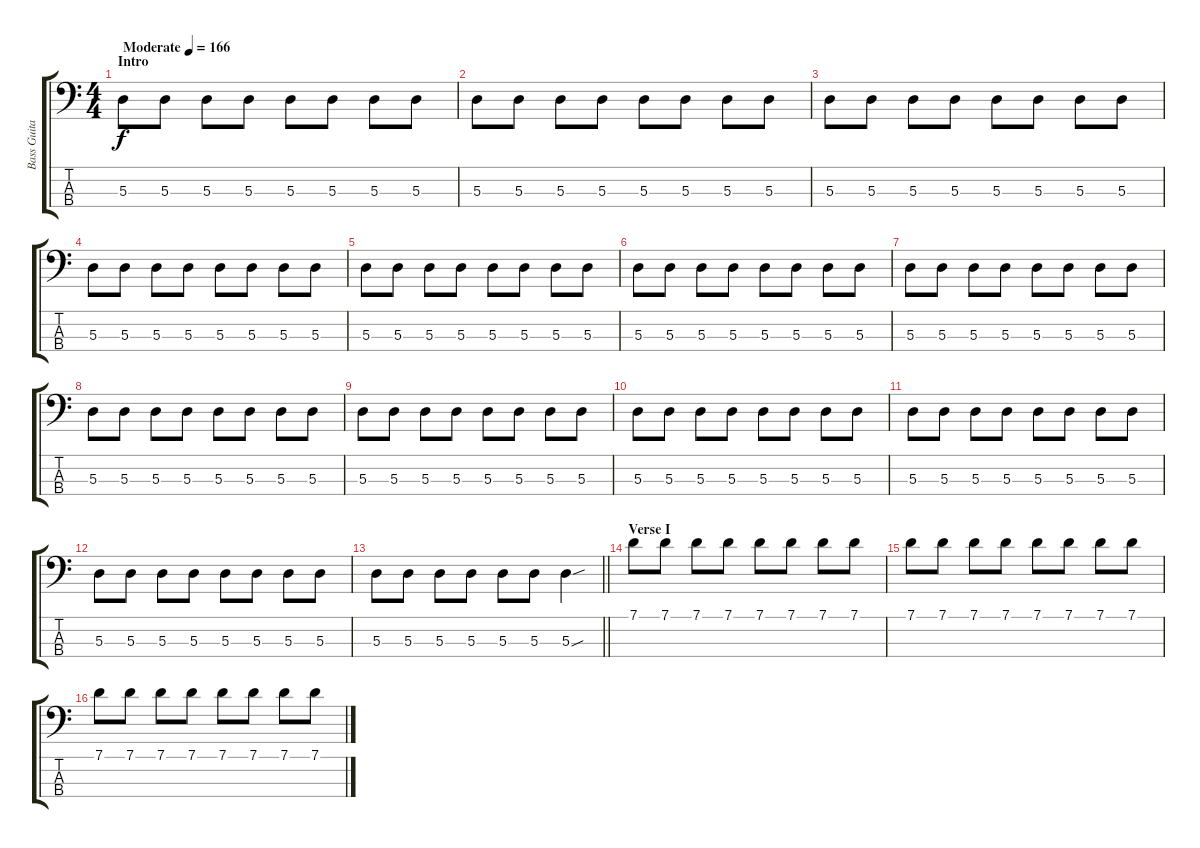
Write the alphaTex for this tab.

\track ("Bass Guitar" "Bass Guita") {instrument electricbasspick}
\staff {score tabs}
\tuning (G2 D2 A1 E1) {hide}
\ts (4 4)
\section ("" "Intro")
\tempo (166 "Moderate")
\clef f4
\ks c
5.3.8{dy f instrument electricbasspick} 5.3.8 5.3.8 5.3.8 5.3.8 5.3.8 5.3.8 5.3.8 |
5.3.8 5.3.8 5.3.8 5.3.8 5.3.8 5.3.8 5.3.8 5.3.8 |
5.3.8 5.3.8 5.3.8 5.3.8 5.3.8 5.3.8 5.3.8 5.3.8 |
5.3.8 5.3.8 5.3.8 5.3.8 5.3.8 5.3.8 5.3.8 5.3.8 |
5.3.8 5.3.8 5.3.8 5.3.8 5.3.8 5.3.8 5.3.8 5.3.8 |
5.3.8 5.3.8 5.3.8 5.3.8 5.3.8 5.3.8 5.3.8 5.3.8 |
5.3.8 5.3.8 5.3.8 5.3.8 5.3.8 5.3.8 5.3.8 5.3.8 |
5.3.8 5.3.8 5.3.8 5.3.8 5.3.8 5.3.8 5.3.8 5.3.8 |
5.3.8 5.3.8 5.3.8 5.3.8 5.3.8 5.3.8 5.3.8 5.3.8 |
5.3.8 5.3.8 5.3.8 5.3.8 5.3.8 5.3.8 5.3.8 5.3.8 |
5.3.8 5.3.8 5.3.8 5.3.8 5.3.8 5.3.8 5.3.8 5.3.8 |
5.3.8 5.3.8 5.3.8 5.3.8 5.3.8 5.3.8 5.3.8 5.3.8 |
\barLineRight lightlight
5.3.8 5.3.8 5.3.8 5.3.8 5.3.8 5.3.8 5.3{sou}.4 |
\section ("" "Verse I")
7.1.8 7.1.8 7.1.8 7.1.8 7.1.8 7.1.8 7.1.8 7.1.8 |
7.1.8 7.1.8 7.1.8 7.1.8 7.1.8 7.1.8 7.1.8 7.1.8 |
7.1.8 7.1.8 7.1.8 7.1.8 7.1.8 7.1.8 7.1.8 7.1.8
